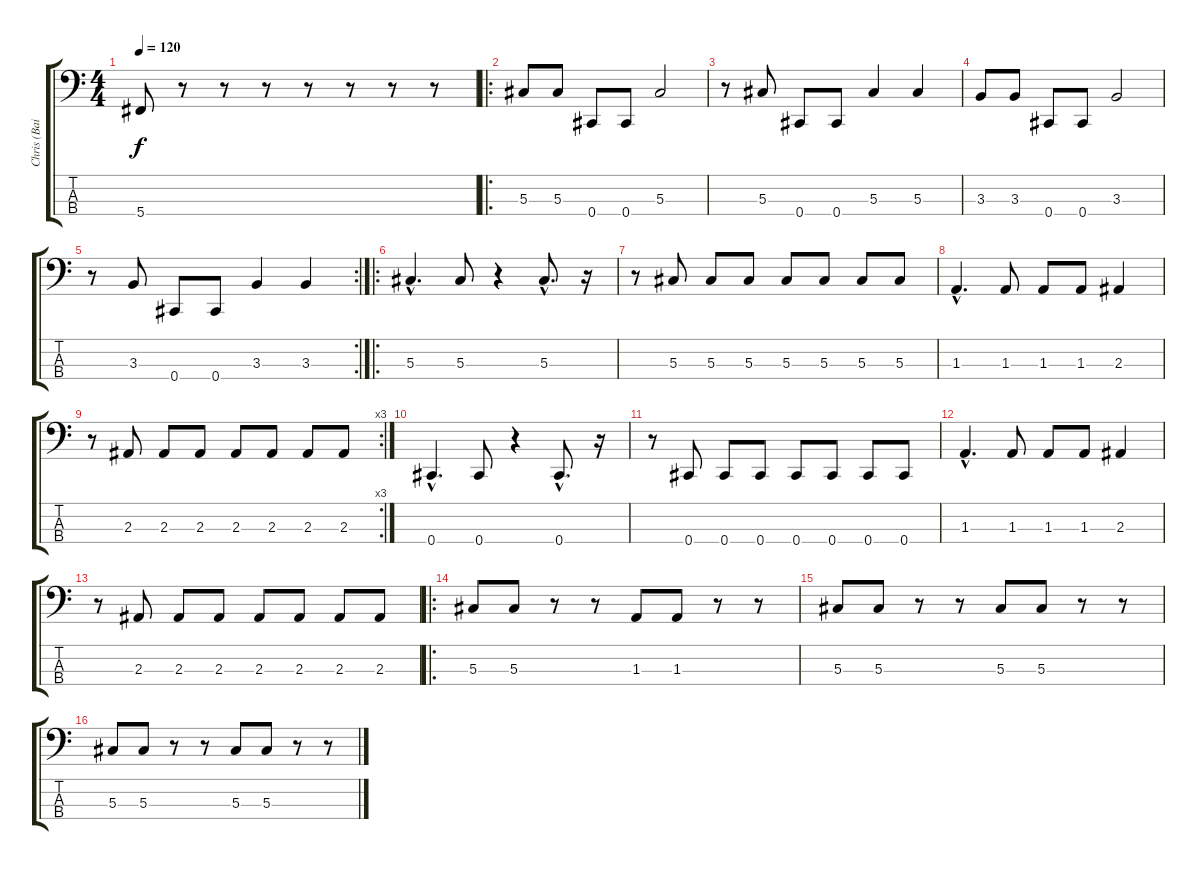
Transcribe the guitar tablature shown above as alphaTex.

\track ("Chris (Baixo)" "Chris (Bai") {instrument electricbasspick}
\staff {score tabs}
\tuning (Gb2 Db2 Ab1 Db1) {hide}
\ts (4 4)
\tempo 120
\clef f4
\ks c
5.4.8{dy f} r.8 r.8 r.8 r.8 r.8 r.8 r.8 |
\ro
5.3.8 5.3.8 0.4.8 0.4.8 5.3.2 |
r.8 5.3.8 0.4.8 0.4.8 5.3.4 5.3.4 |
3.3.8 3.3.8 0.4.8 0.4.8 3.3.2 |
\rc 2
r.8 3.3.8 0.4.8 0.4.8 3.3.4 3.3.4 |
\ro
5.3{hac}.4{d} 5.3.8 r.4 5.3{hac}.8{d} r.16 |
r.8 5.3.8 5.3.8 5.3.8 5.3.8 5.3.8 5.3.8 5.3.8 |
1.3{hac}.4{d} 1.3.8 1.3.8 1.3.8 2.3.4 |
\rc 3
r.8 2.3.8 2.3.8 2.3.8 2.3.8 2.3.8 2.3.8 2.3.8 |
0.4{hac}.4{d} 0.4.8 r.4 0.4{hac}.8{d} r.16 |
r.8 0.4.8 0.4.8 0.4.8 0.4.8 0.4.8 0.4.8 0.4.8 |
1.3{hac}.4{d} 1.3.8 1.3.8 1.3.8 2.3.4 |
r.8 2.3.8 2.3.8 2.3.8 2.3.8 2.3.8 2.3.8 2.3.8 |
\ro
5.3.8 5.3.8 r.8 r.8 1.3.8 1.3.8 r.8 r.8 |
5.3.8 5.3.8 r.8 r.8 5.3.8 5.3.8 r.8 r.8 |
5.3.8 5.3.8 r.8 r.8 5.3.8 5.3.8 r.8 r.8
